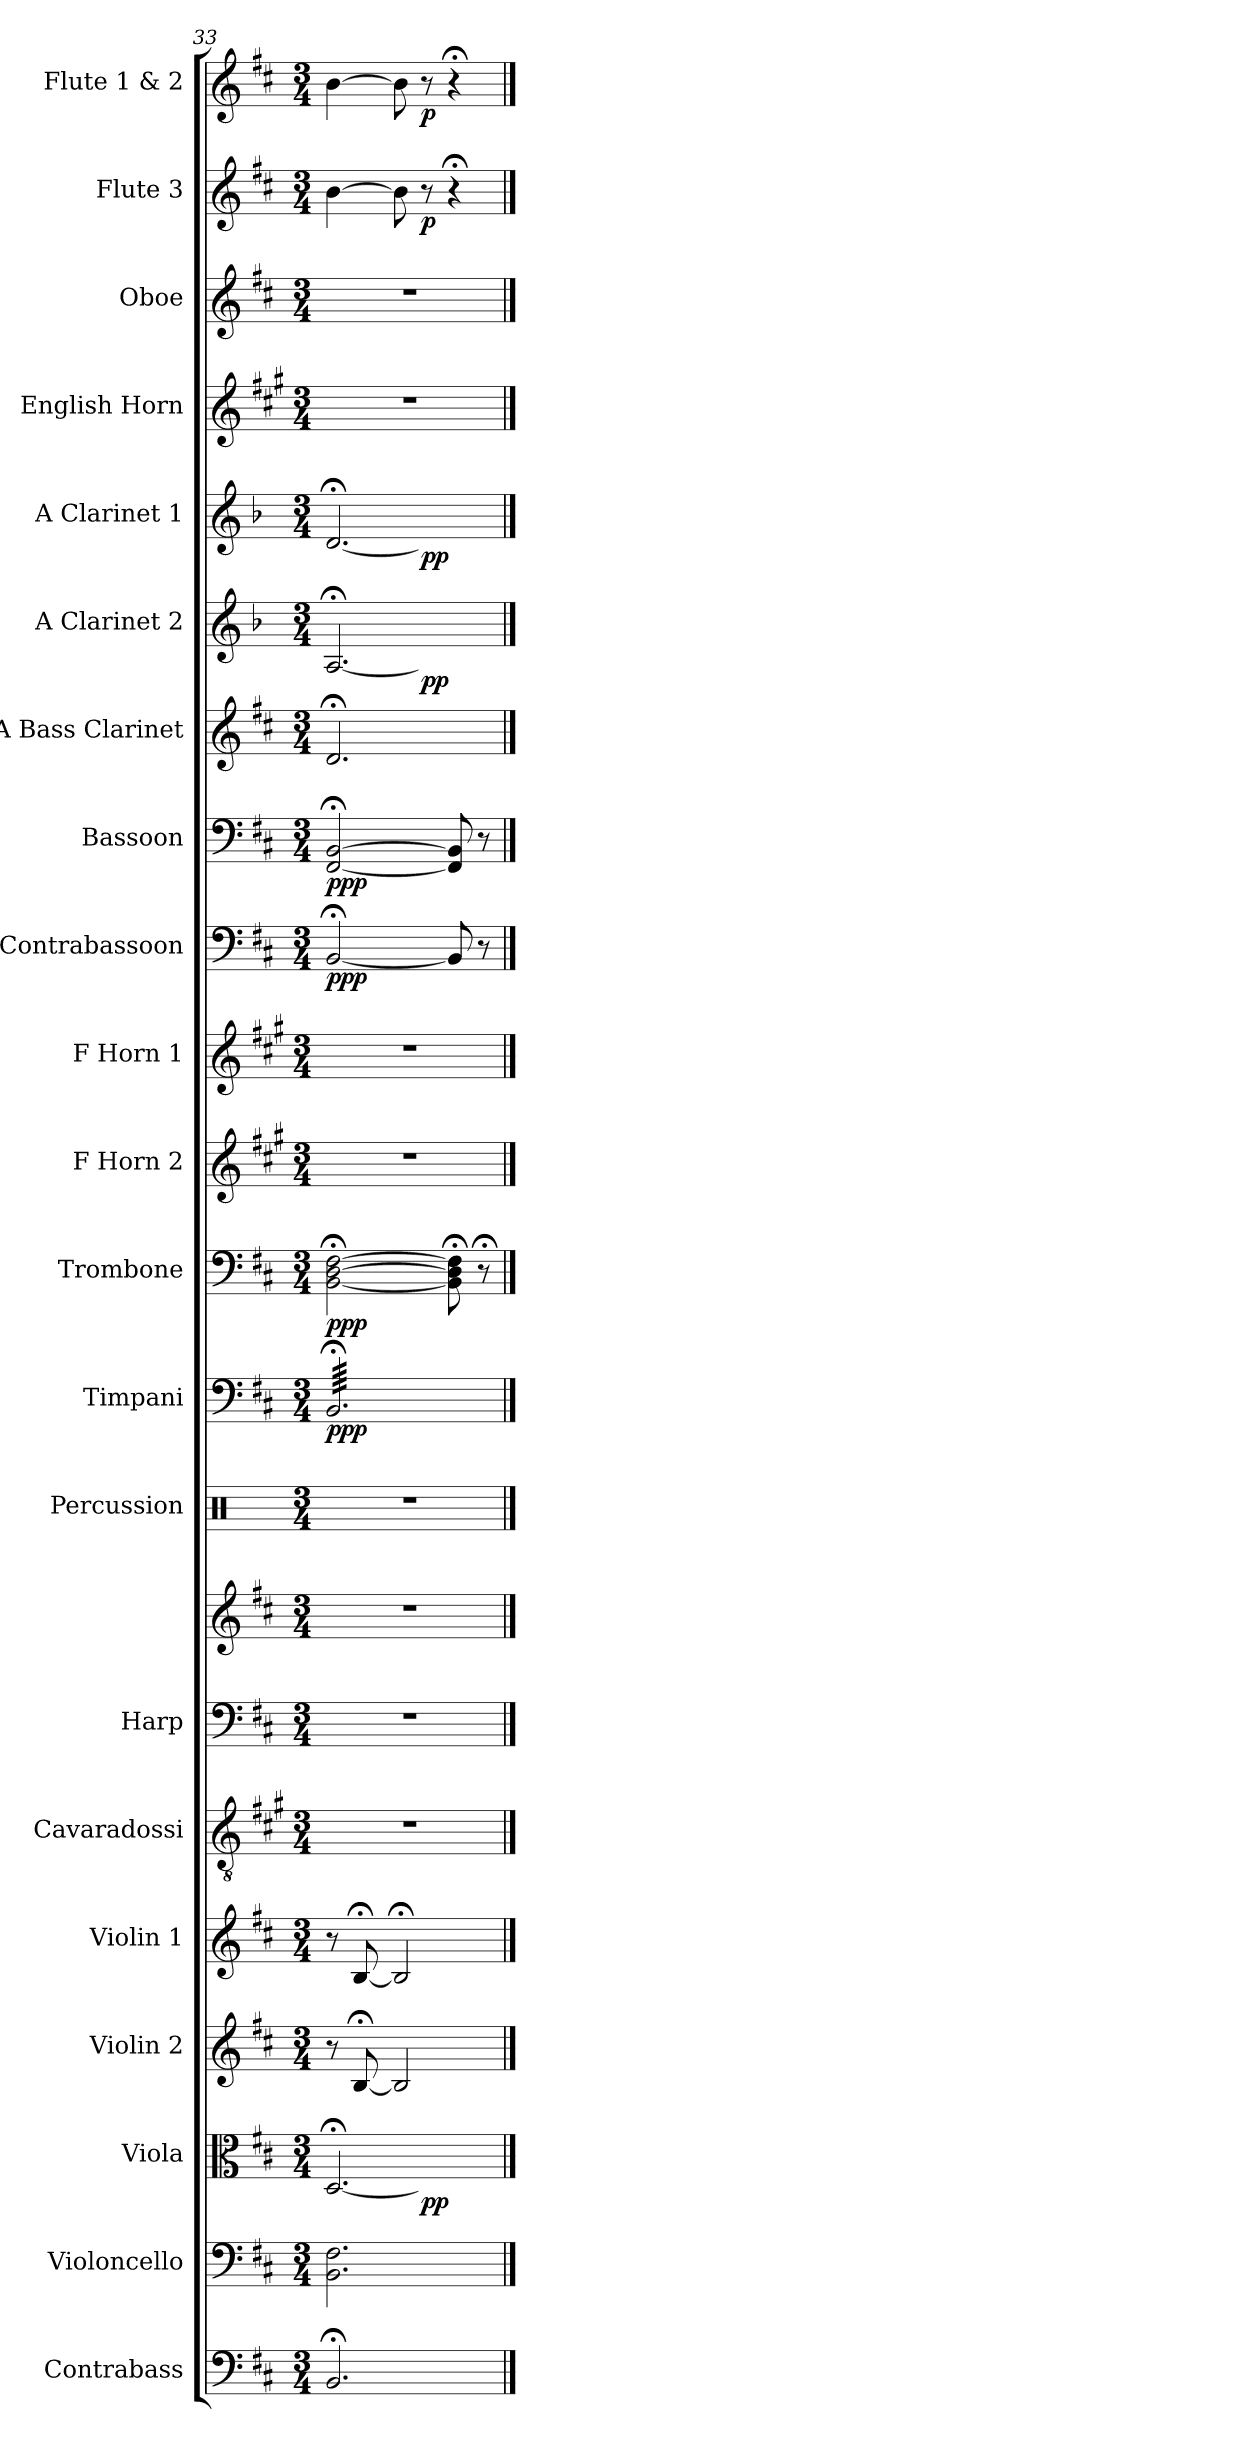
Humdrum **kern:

**kern	**kern	**kern	**dynam	**kern	**kern	**kern	**kern	**kern	**kern	**kern	**dynam	**kern	**dynam	**kern	**kern	**kern	**dynam	**kern	**dynam	**kern	**kern	**dynam	**kern	**dynam	**kern	**kern	**kern	**dynam	**kern	**dynam
*part21	*part20	*part19	*part19	*part18	*part17	*part16	*part15	*part15	*part14	*part13	*part13	*part12	*part12	*part11	*part10	*part9	*part9	*part8	*part8	*part7	*part6	*part6	*part5	*part5	*part4	*part3	*part2	*part2	*part1	*part1
*staff22	*staff21	*staff20	*staff20	*staff19	*staff18	*staff17	*staff16	*staff15	*staff14	*staff13	*staff13	*staff12	*staff12	*staff11	*staff10	*staff9	*staff9	*staff8	*staff8	*staff7	*staff6	*staff6	*staff5	*staff5	*staff4	*staff3	*staff2	*staff2	*staff1	*staff1
*I"Contrabass	*I"Violoncello	*I"Viola	*	*I"Violin 2	*I"Violin 1	*I"Cavaradossi	*I"Harp	*	*I"Percussion	*I"Timpani	*	*I"Trombone	*	*I"F Horn 2	*I"F Horn 1	*I"Contrabassoon	*	*I"Bassoon	*	*I"A Bass Clarinet	*I"A Clarinet 2	*	*I"A Clarinet 1	*	*I"English Horn	*I"Oboe	*I"Flute 3	*	*I"Flute 1 &amp; 2	*
*I'Cb.	*I'Vc.	*I'Vla.	*	*I'Vln. 2	*I'Vln. 1	*I'Cav.	*I'Hrp.	*	*I'Perc.	*I'Timp.	*	*I'Tbn.	*	*I'F Hn. 2	*I'F Hn. 1	*I'Cbsn.	*	*I'Bsn.	*	*I'A B. Cl.	*I'A Cl. 2	*	*I'A Cl. 1	*	*I'E. Hn.	*I'Ob.	*I'Fl. 3	*	*I'Fl. 1 &amp; 2	*
*clefF4	*clefF4	*clefC3	*	*clefG2	*clefG2	*clefGv2	*clefF4	*clefG2	*clefX	*clefF4	*	*clefF4	*	*clefG2	*clefG2	*clefF4	*	*clefF4	*	*clefG2	*clefG2	*	*clefG2	*	*clefG2	*clefG2	*clefG2	*	*clefG2	*
*ITrd7c12	*	*	*	*	*	*ITrd4c7	*	*	*	*	*	*	*	*ITrd4c7	*ITrd4c7	*ITrd7c12	*	*	*	*ITrd9c15	*ITrd2c3	*	*ITrd2c3	*	*ITrd4c7	*	*	*	*	*
*k[f#c#]	*k[f#c#]	*k[f#c#]	*	*k[f#c#]	*k[f#c#]	*k[f#c#]	*k[f#c#]	*k[f#c#]	*k[]	*k[f#c#]	*	*k[f#c#]	*	*k[f#c#]	*k[f#c#]	*k[f#c#]	*	*k[f#c#]	*	*k[f#c#]	*k[f#c#]	*	*k[f#c#]	*	*k[f#c#]	*k[f#c#]	*k[f#c#]	*	*k[f#c#]	*
*M3/4	*M3/4	*M3/4	*	*M3/4	*M3/4	*M3/4	*M3/4	*M3/4	*M3/4	*M3/4	*	*M3/4	*	*M3/4	*M3/4	*M3/4	*	*M3/4	*	*M3/4	*M3/4	*	*M3/4	*	*M3/4	*M3/4	*M3/4	*	*M3/4	*
*MM48	*MM48	*MM48	*	*MM48	*MM48	*MM48	*MM48	*MM48	*MM48	*MM48	*	*MM48	*	*MM48	*MM48	*MM48	*	*MM48	*	*MM48	*MM48	*	*MM48	*	*MM48	*MM48	*MM48	*	*MM48	*
=33	=33	=33	=33	=33	=33	=33	=33	=33	=33	=33	=33	=33	=33	=33	=33	=33	=33	=33	=33	=33	=33	=33	=33	=33	=33	=33	=33	=33	=33	=33
!	!	!LO:N:head=open	!	!	!	!	!	!	!	!	!LO:DY:b	!	!LO:DY:b	!	!	!	!LO:DY:b	!	!LO:DY:b	!	!LO:N:head=open	!	!LO:N:head=open	!	!	!	!	!	!	!
*	*	*	*	*	*	*	*	*	*	*tremolo	*	*	*	*	*	*	*	*	*	*	*	*	*	*	*	*	*	*	*	*
2.BBB;</	2.BB\ 2.F#\	[4.D;</	.	8r	8r	2.r	2.r	2.r	2.r	64BB;</LLLL	ppp	[2BB\;< [2D\;< [2F#\;<	ppp	2.r	2.r	[2BBB;</	ppp	[2FF#/;< [2BB/;<	ppp	2.D;</	[4.F#;</	.	[4.B;</	.	2.r	2.r	[4b\	.	[4b\	.
.	.	.	.	.	.	.	.	.	.	64BB;</	.	.	.	.	.	.	.	.	.	.	.	.	.	.	.	.	.	.	.	.
.	.	.	.	.	.	.	.	.	.	64BB;</	.	.	.	.	.	.	.	.	.	.	.	.	.	.	.	.	.	.	.	.
.	.	.	.	.	.	.	.	.	.	64BB;</	.	.	.	.	.	.	.	.	.	.	.	.	.	.	.	.	.	.	.	.
.	.	.	.	.	.	.	.	.	.	64BB;</	.	.	.	.	.	.	.	.	.	.	.	.	.	.	.	.	.	.	.	.
.	.	.	.	.	.	.	.	.	.	64BB;</	.	.	.	.	.	.	.	.	.	.	.	.	.	.	.	.	.	.	.	.
.	.	.	.	.	.	.	.	.	.	64BB;</	.	.	.	.	.	.	.	.	.	.	.	.	.	.	.	.	.	.	.	.
.	.	.	.	.	.	.	.	.	.	64BB;</	.	.	.	.	.	.	.	.	.	.	.	.	.	.	.	.	.	.	.	.
.	.	.	.	[8B;</	[8B;</	.	.	.	.	64BB;</	.	.	.	.	.	.	.	.	.	.	.	.	.	.	.	.	.	.	.	.
.	.	.	.	.	.	.	.	.	.	64BB;</	.	.	.	.	.	.	.	.	.	.	.	.	.	.	.	.	.	.	.	.
.	.	.	.	.	.	.	.	.	.	64BB;</	.	.	.	.	.	.	.	.	.	.	.	.	.	.	.	.	.	.	.	.
.	.	.	.	.	.	.	.	.	.	64BB;</	.	.	.	.	.	.	.	.	.	.	.	.	.	.	.	.	.	.	.	.
.	.	.	.	.	.	.	.	.	.	64BB;</	.	.	.	.	.	.	.	.	.	.	.	.	.	.	.	.	.	.	.	.
.	.	.	.	.	.	.	.	.	.	64BB;</	.	.	.	.	.	.	.	.	.	.	.	.	.	.	.	.	.	.	.	.
.	.	.	.	.	.	.	.	.	.	64BB;</	.	.	.	.	.	.	.	.	.	.	.	.	.	.	.	.	.	.	.	.
.	.	.	.	.	.	.	.	.	.	64BB;</	.	.	.	.	.	.	.	.	.	.	.	.	.	.	.	.	.	.	.	.
.	.	.	.	2B/]	2B;</]	.	.	.	.	64BB;</	.	.	.	.	.	.	.	.	.	.	.	.	.	.	.	.	8b\]	.	8b\]	.
.	.	.	.	.	.	.	.	.	.	64BB;</	.	.	.	.	.	.	.	.	.	.	.	.	.	.	.	.	.	.	.	.
.	.	.	.	.	.	.	.	.	.	64BB;</	.	.	.	.	.	.	.	.	.	.	.	.	.	.	.	.	.	.	.	.
.	.	.	.	.	.	.	.	.	.	64BB;</	.	.	.	.	.	.	.	.	.	.	.	.	.	.	.	.	.	.	.	.
.	.	.	.	.	.	.	.	.	.	64BB;</	.	.	.	.	.	.	.	.	.	.	.	.	.	.	.	.	.	.	.	.
.	.	.	.	.	.	.	.	.	.	64BB;</	.	.	.	.	.	.	.	.	.	.	.	.	.	.	.	.	.	.	.	.
.	.	.	.	.	.	.	.	.	.	64BB;</	.	.	.	.	.	.	.	.	.	.	.	.	.	.	.	.	.	.	.	.
.	.	.	.	.	.	.	.	.	.	64BB;</	.	.	.	.	.	.	.	.	.	.	.	.	.	.	.	.	.	.	.	.
!	!	!	!LO:DY:b	!	!	!	!	!	!	!	!	!	!	!	!	!	!	!	!	!	!	!LO:DY:b	!	!LO:DY:b	!	!	!	!LO:DY:b	!	!LO:DY:b
.	.	4.D!yy]	pp	.	.	.	.	.	.	64BB;</	.	.	.	.	.	.	.	.	.	.	4.F#;<!yy]	pp	4.B!yy]	pp	.	.	8r	p	8r	p
.	.	.	.	.	.	.	.	.	.	64BB;</	.	.	.	.	.	.	.	.	.	.	.	.	.	.	.	.	.	.	.	.
.	.	.	.	.	.	.	.	.	.	64BB;</	.	.	.	.	.	.	.	.	.	.	.	.	.	.	.	.	.	.	.	.
.	.	.	.	.	.	.	.	.	.	64BB;</	.	.	.	.	.	.	.	.	.	.	.	.	.	.	.	.	.	.	.	.
.	.	.	.	.	.	.	.	.	.	64BB;</	.	.	.	.	.	.	.	.	.	.	.	.	.	.	.	.	.	.	.	.
.	.	.	.	.	.	.	.	.	.	64BB;</	.	.	.	.	.	.	.	.	.	.	.	.	.	.	.	.	.	.	.	.
.	.	.	.	.	.	.	.	.	.	64BB;</	.	.	.	.	.	.	.	.	.	.	.	.	.	.	.	.	.	.	.	.
.	.	.	.	.	.	.	.	.	.	64BB;</	.	.	.	.	.	.	.	.	.	.	.	.	.	.	.	.	.	.	.	.
.	.	.	.	.	.	.	.	.	.	64BB;</	.	8BB\];< 8D\];< 8F#\];<	.	.	.	8BBB/]	.	8FF#/] 8BB/]	.	.	.	.	.	.	.	.	4r;<	.	4r;<	.
.	.	.	.	.	.	.	.	.	.	64BB;</	.	.	.	.	.	.	.	.	.	.	.	.	.	.	.	.	.	.	.	.
.	.	.	.	.	.	.	.	.	.	64BB;</	.	.	.	.	.	.	.	.	.	.	.	.	.	.	.	.	.	.	.	.
.	.	.	.	.	.	.	.	.	.	64BB;</	.	.	.	.	.	.	.	.	.	.	.	.	.	.	.	.	.	.	.	.
.	.	.	.	.	.	.	.	.	.	64BB;</	.	.	.	.	.	.	.	.	.	.	.	.	.	.	.	.	.	.	.	.
.	.	.	.	.	.	.	.	.	.	64BB;</	.	.	.	.	.	.	.	.	.	.	.	.	.	.	.	.	.	.	.	.
.	.	.	.	.	.	.	.	.	.	64BB;</	.	.	.	.	.	.	.	.	.	.	.	.	.	.	.	.	.	.	.	.
.	.	.	.	.	.	.	.	.	.	64BB;</	.	.	.	.	.	.	.	.	.	.	.	.	.	.	.	.	.	.	.	.
.	.	.	.	.	.	.	.	.	.	64BB;</	.	8r;<	.	.	.	8r	.	8r	.	.	.	.	.	.	.	.	.	.	.	.
.	.	.	.	.	.	.	.	.	.	64BB;</	.	.	.	.	.	.	.	.	.	.	.	.	.	.	.	.	.	.	.	.
.	.	.	.	.	.	.	.	.	.	64BB;</	.	.	.	.	.	.	.	.	.	.	.	.	.	.	.	.	.	.	.	.
.	.	.	.	.	.	.	.	.	.	64BB;</	.	.	.	.	.	.	.	.	.	.	.	.	.	.	.	.	.	.	.	.
.	.	.	.	.	.	.	.	.	.	64BB;</	.	.	.	.	.	.	.	.	.	.	.	.	.	.	.	.	.	.	.	.
.	.	.	.	.	.	.	.	.	.	64BB;</	.	.	.	.	.	.	.	.	.	.	.	.	.	.	.	.	.	.	.	.
.	.	.	.	.	.	.	.	.	.	64BB;</	.	.	.	.	.	.	.	.	.	.	.	.	.	.	.	.	.	.	.	.
.	.	.	.	.	.	.	.	.	.	64BB;</JJJJ	.	.	.	.	.	.	.	.	.	.	.	.	.	.	.	.	.	.	.	.
*	*	*	*	*	*	*	*	*	*	*Xtremolo	*	*	*	*	*	*	*	*	*	*	*	*	*	*	*	*	*	*	*	*
==	==	==	==	==	==	==	==	==	==	==	==	==	==	==	==	==	==	==	==	==	==	==	==	==	==	==	==	==	==	==
*-	*-	*-	*-	*-	*-	*-	*-	*-	*-	*-	*-	*-	*-	*-	*-	*-	*-	*-	*-	*-	*-	*-	*-	*-	*-	*-	*-	*-	*-	*-
